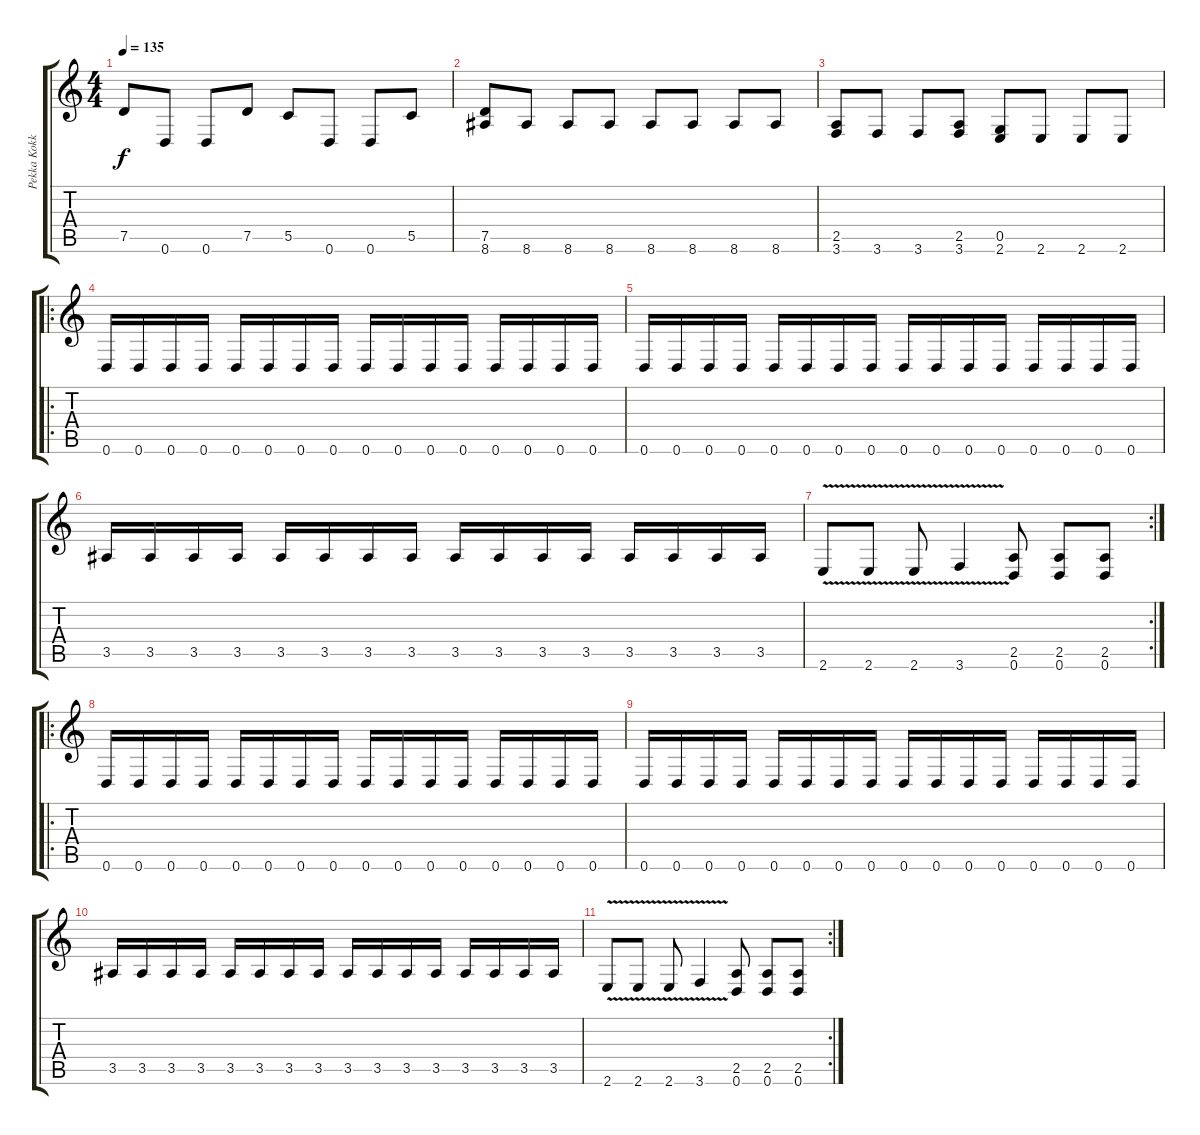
\track ("Pekka Kokko" "Pekka Kokk") {instrument distortionguitar}
\staff {score tabs}
\tuning (D4 A3 F3 C3 G2 D2) {hide}
\ts (4 4)
\tempo 135
\clef g2
\ks c
7.5.8{dy f} 0.6.8 0.6.8 7.5.8 5.5.8 0.6.8 0.6.8 5.5.8 |
(7.5 8.6).8 8.6.8 8.6.8 8.6.8 8.6.8 8.6.8 8.6.8 8.6.8 |
(2.5 3.6).8 3.6.8 3.6.8 (2.5 3.6).8 (0.5 2.6).8 2.6.8 2.6.8 2.6.8 |
\ro
0.6.16 0.6.16 0.6.16 0.6.16 0.6.16 0.6.16 0.6.16 0.6.16 0.6.16 0.6.16 0.6.16 0.6.16 0.6.16 0.6.16 0.6.16 0.6.16 |
0.6.16 0.6.16 0.6.16 0.6.16 0.6.16 0.6.16 0.6.16 0.6.16 0.6.16 0.6.16 0.6.16 0.6.16 0.6.16 0.6.16 0.6.16 0.6.16 |
3.5.16 3.5.16 3.5.16 3.5.16 3.5.16 3.5.16 3.5.16 3.5.16 3.5.16 3.5.16 3.5.16 3.5.16 3.5.16 3.5.16 3.5.16 3.5.16 |
\rc 2
2.6{v}.8 2.6{v}.8 2.6{v}.8 3.6{v}.4 (2.5 0.6).8 (2.5 0.6).8 (2.5 0.6).8 |
\ro
0.6.16 0.6.16 0.6.16 0.6.16 0.6.16 0.6.16 0.6.16 0.6.16 0.6.16 0.6.16 0.6.16 0.6.16 0.6.16 0.6.16 0.6.16 0.6.16 |
0.6.16 0.6.16 0.6.16 0.6.16 0.6.16 0.6.16 0.6.16 0.6.16 0.6.16 0.6.16 0.6.16 0.6.16 0.6.16 0.6.16 0.6.16 0.6.16 |
3.5.16 3.5.16 3.5.16 3.5.16 3.5.16 3.5.16 3.5.16 3.5.16 3.5.16 3.5.16 3.5.16 3.5.16 3.5.16 3.5.16 3.5.16 3.5.16 |
\rc 2
2.6{v}.8 2.6{v}.8 2.6{v}.8 3.6{v}.4 (2.5 0.6).8 (2.5 0.6).8 (2.5 0.6).8
